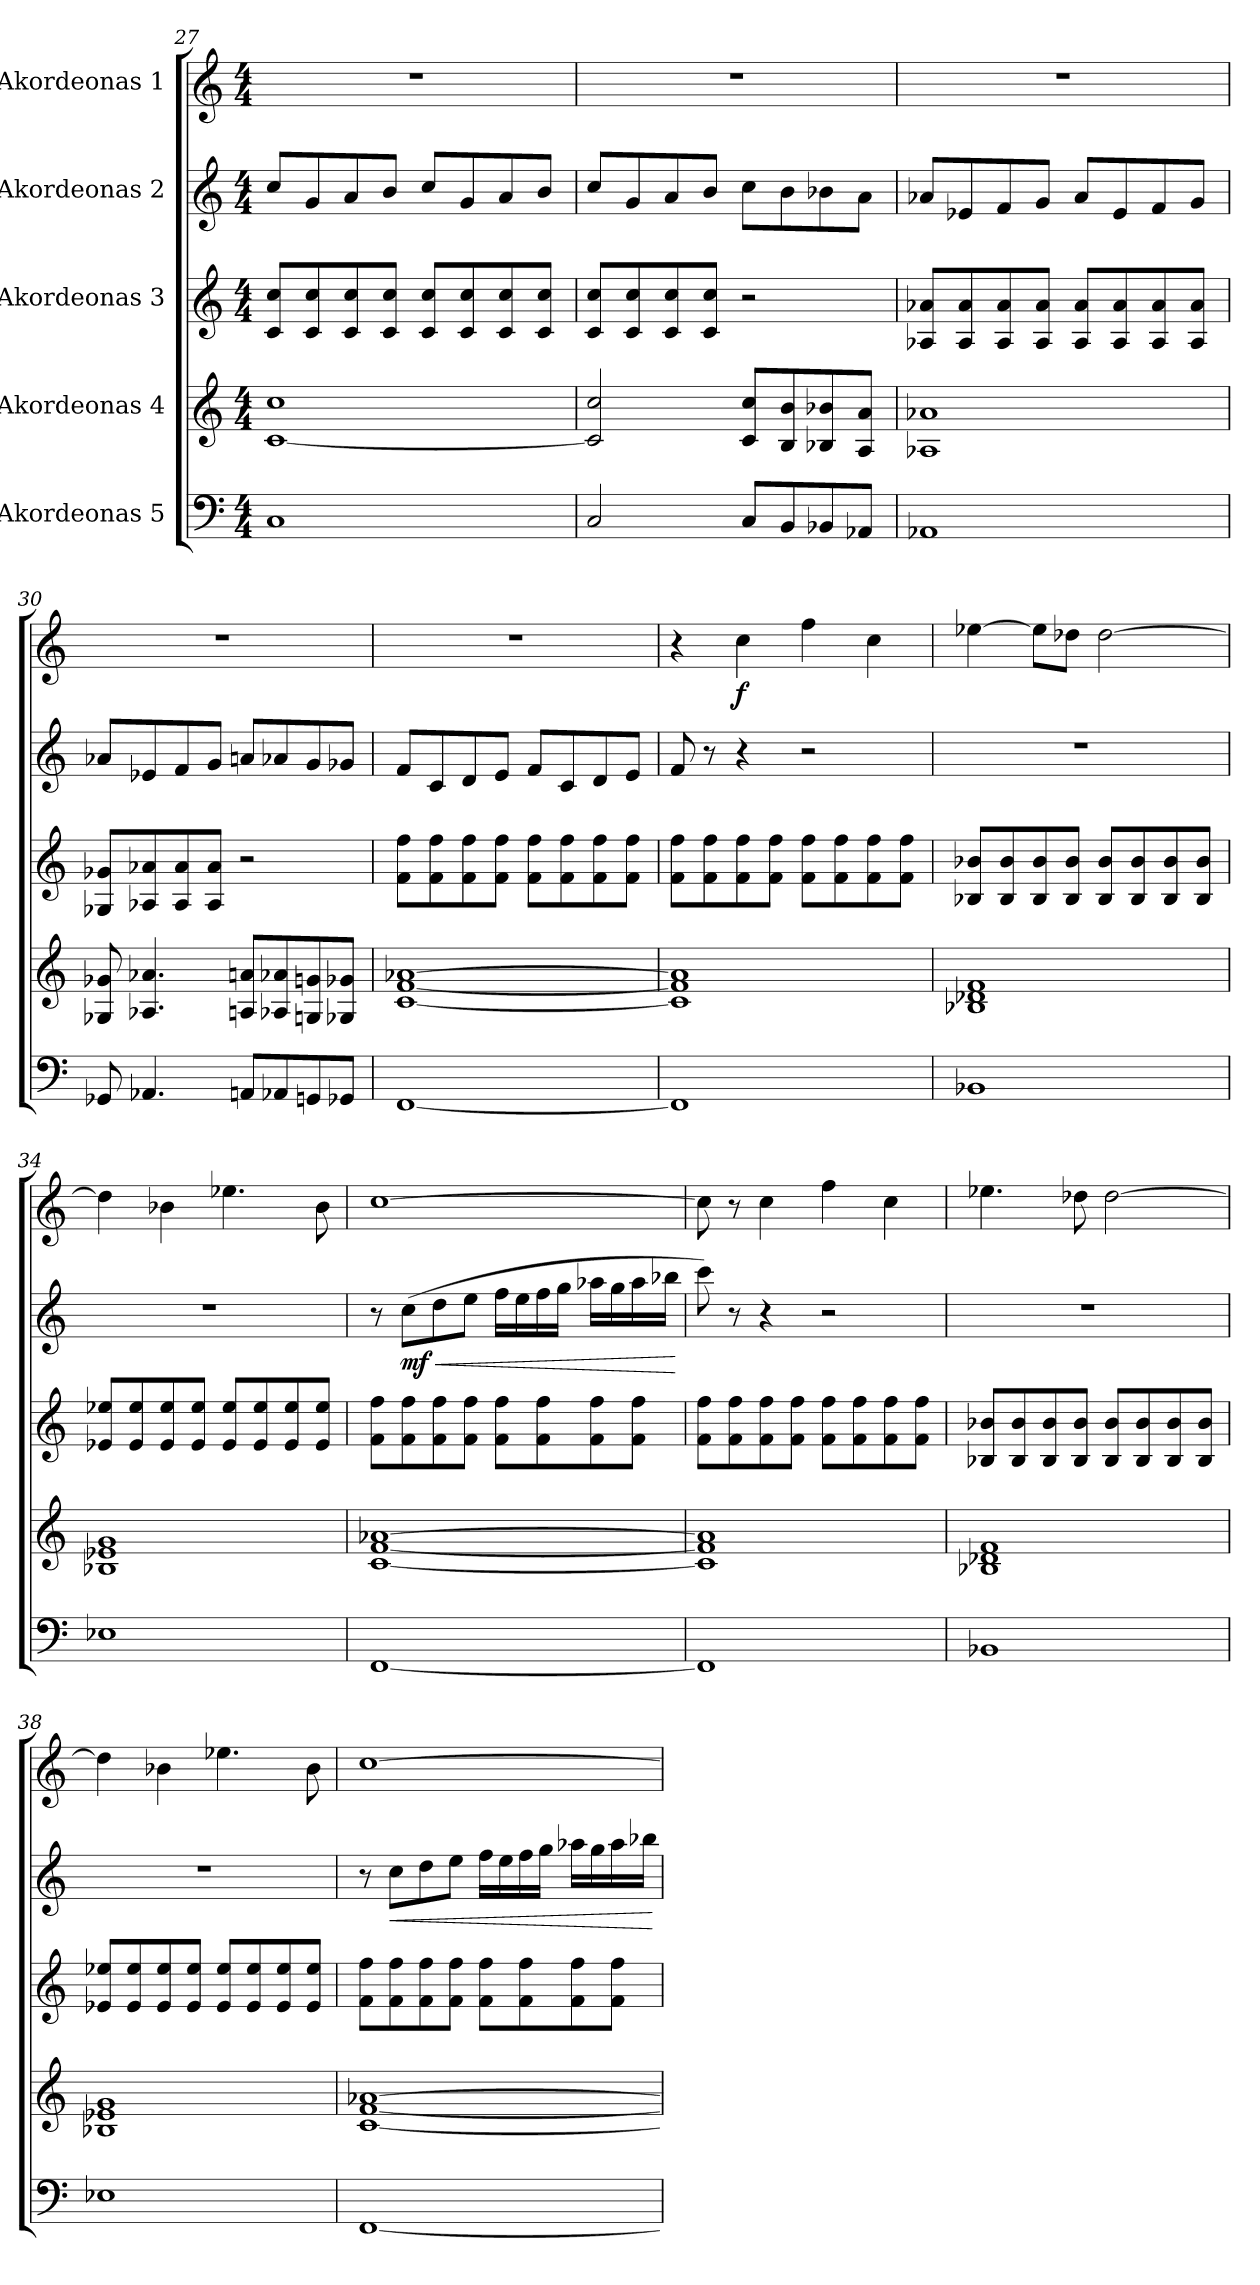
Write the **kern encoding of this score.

**kern	**kern	**kern	**kern	**dynam	**kern	**dynam
*part5	*part4	*part3	*part2	*part2	*part1	*part1
*staff5	*staff4	*staff3	*staff2	*staff2	*staff1	*staff1
*I"Akordeonas 5	*I"Akordeonas 4	*I"Akordeonas 3	*I"Akordeonas 2	*	*I"Akordeonas 1	*
*clefF4	*clefG2	*clefG2	*clefG2	*	*clefG2	*
*k[]	*k[]	*k[]	*k[]	*	*k[]	*
*M4/4	*M4/4	*M4/4	*M4/4	*	*M4/4	*
=27	=27	=27	=27	=27	=27	=27
1C	[1c 1cc	8c/ 8cc/L	8cc/L	.	1r	.
.	.	8c/ 8cc/	8g/	.	.	.
.	.	8c/ 8cc/	8a/	.	.	.
.	.	8c/ 8cc/J	8b/J	.	.	.
.	.	8c/ 8cc/L	8cc/L	.	.	.
.	.	8c/ 8cc/	8g/	.	.	.
.	.	8c/ 8cc/	8a/	.	.	.
.	.	8c/ 8cc/J	8b/J	.	.	.
!!LO:LB:g=z
=28	=28	=28	=28	=28	=28	=28
2C/	2c/] 2cc/	8c/ 8cc/L	8cc/L	.	1r	.
.	.	8c/ 8cc/	8g/	.	.	.
.	.	8c/ 8cc/	8a/	.	.	.
.	.	8c/ 8cc/J	8b/J	.	.	.
8C/L	8c/ 8cc/L	2r	8cc\L	.	.	.
8BB/	8B/ 8b/	.	8b\	.	.	.
8BB-X/	8B-X/ 8b-X/	.	8b-X\	.	.	.
8AA-X/J	8A/ 8a/J	.	8a\J	.	.	.
=29	=29	=29	=29	=29	=29	=29
1AA-X	1A-X 1a-X	8A-X/ 8a-X/L	8a-X/L	.	1r	.
.	.	8A-/ 8a-/	8e-X/	.	.	.
.	.	8A-/ 8a-/	8f/	.	.	.
.	.	8A-/ 8a-/J	8g/J	.	.	.
.	.	8A-/ 8a-/L	8a-/L	.	.	.
.	.	8A-/ 8a-/	8e-/	.	.	.
.	.	8A-/ 8a-/	8f/	.	.	.
.	.	8A-/ 8a-/J	8g/J	.	.	.
=30	=30	=30	=30	=30	=30	=30
8GG-X/	8G-X/ 8g-X/	8G-X/ 8g-X/L	8a-X/L	.	1r	.
4.AA-X/	4.A-X/ 4.a-X/	8A-X/ 8a-X/	8e-X/	.	.	.
.	.	8A-/ 8a-/	8f/	.	.	.
.	.	8A-/ 8a-/J	8g/J	.	.	.
8AAn/L	8An/ 8an/L	2r	8an/L	.	.	.
8AA-X/	8A-X/ 8a-X/	.	8a-X/	.	.	.
8GGn/	8Gn/ 8gn/	.	8g/	.	.	.
8GG-X/J	8G-X/ 8g-X/J	.	8g-X/J	.	.	.
!!LO:PB:g=z
=31	=31	=31	=31	=31	=31	=31
[1FF	[1c [1f [1a-X	8f\ 8ff\L	8f/L	.	1r	.
.	.	8f\ 8ff\	8c/	.	.	.
.	.	8f\ 8ff\	8d/	.	.	.
.	.	8f\ 8ff\J	8e/J	.	.	.
.	.	8f\ 8ff\L	8f/L	.	.	.
.	.	8f\ 8ff\	8c/	.	.	.
.	.	8f\ 8ff\	8d/	.	.	.
.	.	8f\ 8ff\J	8e/J	.	.	.
=32	=32	=32	=32	=32	=32	=32
1FF]	1c] 1f] 1a-]	8f\ 8ff\L	8f/	.	4r	.
.	.	8f\ 8ff\	8r	.	.	.
!	!	!	!	!	!	!LO:DY:b
.	.	8f\ 8ff\	4r	.	4cc\	f
.	.	8f\ 8ff\J	.	.	.	.
.	.	8f\ 8ff\L	2r	.	4ff\	.
.	.	8f\ 8ff\	.	.	.	.
.	.	8f\ 8ff\	.	.	4cc\	.
.	.	8f\ 8ff\J	.	.	.	.
=33	=33	=33	=33	=33	=33	=33
1BB-X	1B-X 1d-X 1f	8B-X/ 8b-X/L	1r	.	[4ee-X\	.
.	.	8B-/ 8b-/	.	.	.	.
.	.	8B-/ 8b-/	.	.	8ee-\L]	.
.	.	8B-/ 8b-/J	.	.	8dd-X\J	.
.	.	8B-/ 8b-/L	.	.	[2dd-\	.
.	.	8B-/ 8b-/	.	.	.	.
.	.	8B-/ 8b-/	.	.	.	.
.	.	8B-/ 8b-/J	.	.	.	.
=34	=34	=34	=34	=34	=34	=34
1E-X	1B-X 1e-X 1g	8e-X/ 8ee-X/L	1r	.	4dd-\]	.
.	.	8e-/ 8ee-/	.	.	.	.
.	.	8e-/ 8ee-/	.	.	4b-X\	.
.	.	8e-/ 8ee-/J	.	.	.	.
.	.	8e-/ 8ee-/L	.	.	4.ee-X\	.
.	.	8e-/ 8ee-/	.	.	.	.
.	.	8e-/ 8ee-/	.	.	.	.
.	.	8e-/ 8ee-/J	.	.	8b-\	.
!!LO:LB:g=z
=35	=35	=35	=35	=35	=35	=35
[1FF	[1c [1f [1a-X	8f\ 8ff\L	8r	.	[1cc	.
!	!	!	!	!LO:HP:b	!	!
!	!	!	!	!LO:DY:n=1:b	!	!
.	.	8f\ 8ff\	(>8cc\L	< mf	.	.
.	.	8f\ 8ff\	8dd\	.	.	.
.	.	8f\ 8ff\J	8ee\J	.	.	.
.	.	8f\ 8ff\L	16ff\LL	.	.	.
.	.	.	16ee\	.	.	.
.	.	8f\ 8ff\	16ff\	.	.	.
.	.	.	16gg\JJ	.	.	.
.	.	8f\ 8ff\	16aa-X\LL	.	.	.
.	.	.	16gg\	.	.	.
.	.	8f\ 8ff\J	16aa-\	.	.	.
.	.	.	16bb-X\JJ	.	.	.
.	.	.	.	[	.	.
=36	=36	=36	=36	=36	=36	=36
1FF]	1c] 1f] 1a-]	8f\ 8ff\L	8ccc\)	.	8cc\]	.
.	.	8f\ 8ff\	8r	.	8r	.
.	.	8f\ 8ff\	4r	.	4cc\	.
.	.	8f\ 8ff\J	.	.	.	.
.	.	8f\ 8ff\L	2r	.	4ff\	.
.	.	8f\ 8ff\	.	.	.	.
.	.	8f\ 8ff\	.	.	4cc\	.
.	.	8f\ 8ff\J	.	.	.	.
=37	=37	=37	=37	=37	=37	=37
1BB-X	1B-X 1d-X 1f	8B-X/ 8b-X/L	1r	.	4.ee-X\	.
.	.	8B-/ 8b-/	.	.	.	.
.	.	8B-/ 8b-/	.	.	.	.
.	.	8B-/ 8b-/J	.	.	8dd-X\	.
.	.	8B-/ 8b-/L	.	.	[2dd-\	.
.	.	8B-/ 8b-/	.	.	.	.
.	.	8B-/ 8b-/	.	.	.	.
.	.	8B-/ 8b-/J	.	.	.	.
!!LO:PB:g=z
=38	=38	=38	=38	=38	=38	=38
1E-X	1B-X 1e-X 1g	8e-X/ 8ee-X/L	1r	.	4dd-\]	.
.	.	8e-/ 8ee-/	.	.	.	.
.	.	8e-/ 8ee-/	.	.	4b-X\	.
.	.	8e-/ 8ee-/J	.	.	.	.
.	.	8e-/ 8ee-/L	.	.	4.ee-X\	.
.	.	8e-/ 8ee-/	.	.	.	.
.	.	8e-/ 8ee-/	.	.	.	.
.	.	8e-/ 8ee-/J	.	.	8b-\	.
=39	=39	=39	=39	=39	=39	=39
[1FF	[1c [1f [1a-X	8f\ 8ff\L	8r	.	[1cc	.
!	!	!	!	!LO:HP:b	!	!
.	.	8f\ 8ff\	8cc\L	<	.	.
.	.	8f\ 8ff\	8dd\	.	.	.
.	.	8f\ 8ff\J	8ee\J	.	.	.
.	.	8f\ 8ff\L	16ff\LL	.	.	.
.	.	.	16ee\	.	.	.
.	.	8f\ 8ff\	16ff\	.	.	.
.	.	.	16gg\JJ	.	.	.
.	.	8f\ 8ff\	16aa-X\LL	.	.	.
.	.	.	16gg\	.	.	.
.	.	8f\ 8ff\J	16aa-\	.	.	.
.	.	.	16bb-X\JJ	.	.	.
.	.	.	.	[	.	.
=	=	=	=	=	=	=
*-	*-	*-	*-	*-	*-	*-
